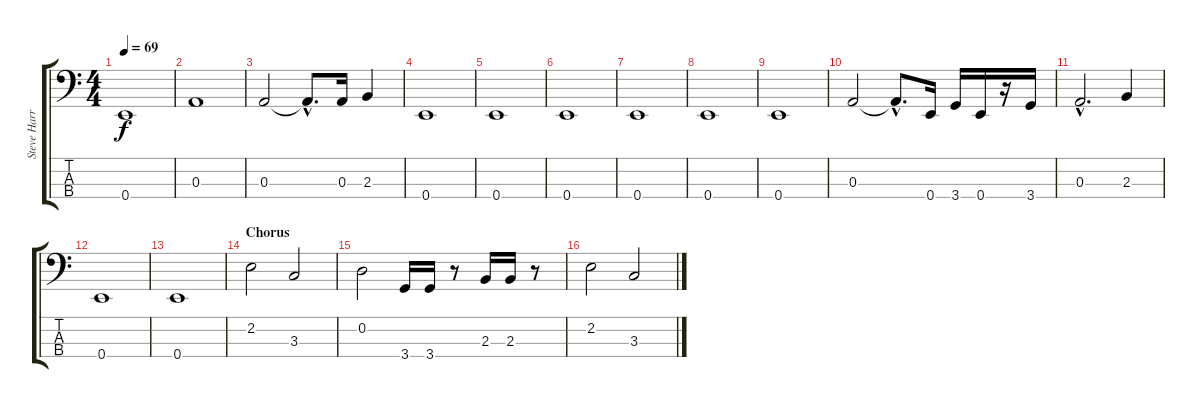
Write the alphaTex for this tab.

\track ("Steve Harris" "Steve Harr") {instrument fretlessbass}
\staff {score tabs}
\tuning (G2 D2 A1 E1) {hide}
\ts (4 4)
\tempo 69
\clef f4
\ks c
0.4.1{dy f} |
0.3.1 |
0.3.2 0.3{hac t}.8{d} 0.3.16 2.3.4 |
0.4.1 |
0.4.1 |
0.4.1 |
0.4.1 |
0.4.1 |
0.4.1 |
0.3.2 0.3{hac t}.8{d} 0.4.16 3.4.16 0.4.16 r.16 3.4.16 |
0.3{hac}.2{d} 2.3.4 |
0.4.1 |
0.4.1 |
\section ("" "Chorus")
2.2.2 3.3.2 |
0.2.2 3.4.16 3.4.16 r.8 2.3.16 2.3.16 r.8 |
2.2.2 3.3.2
